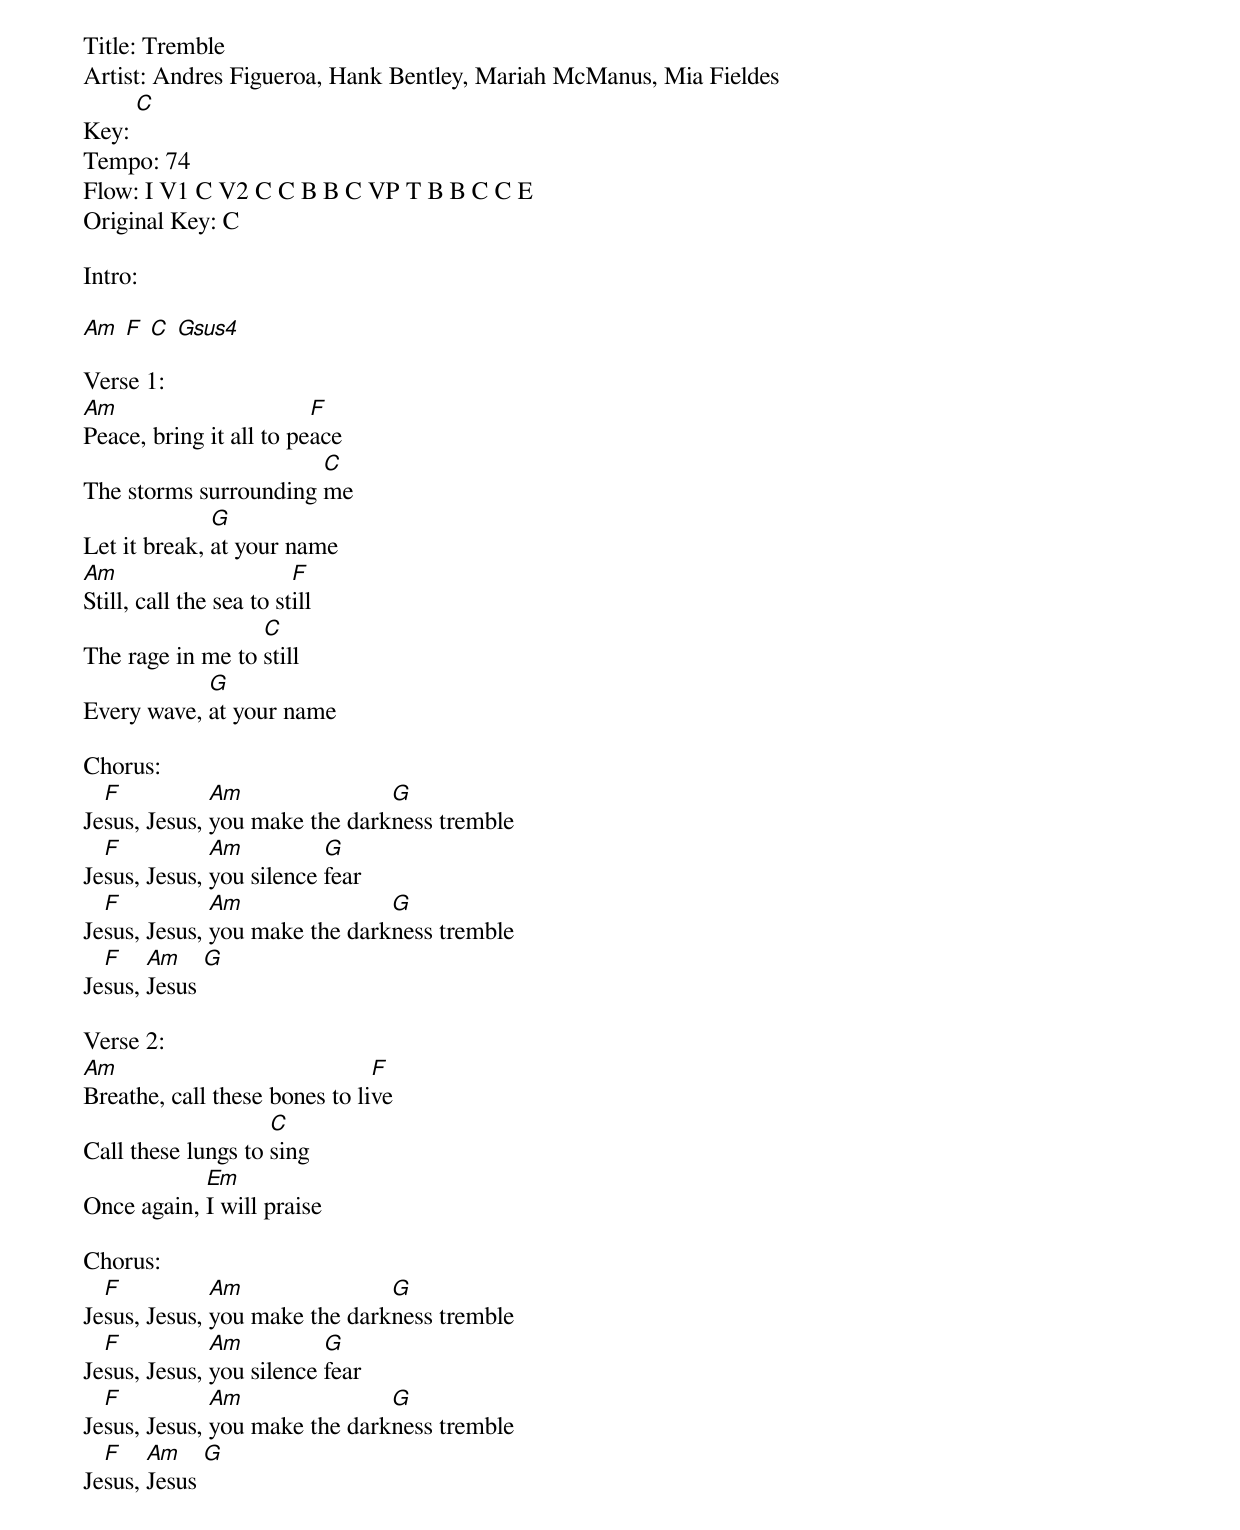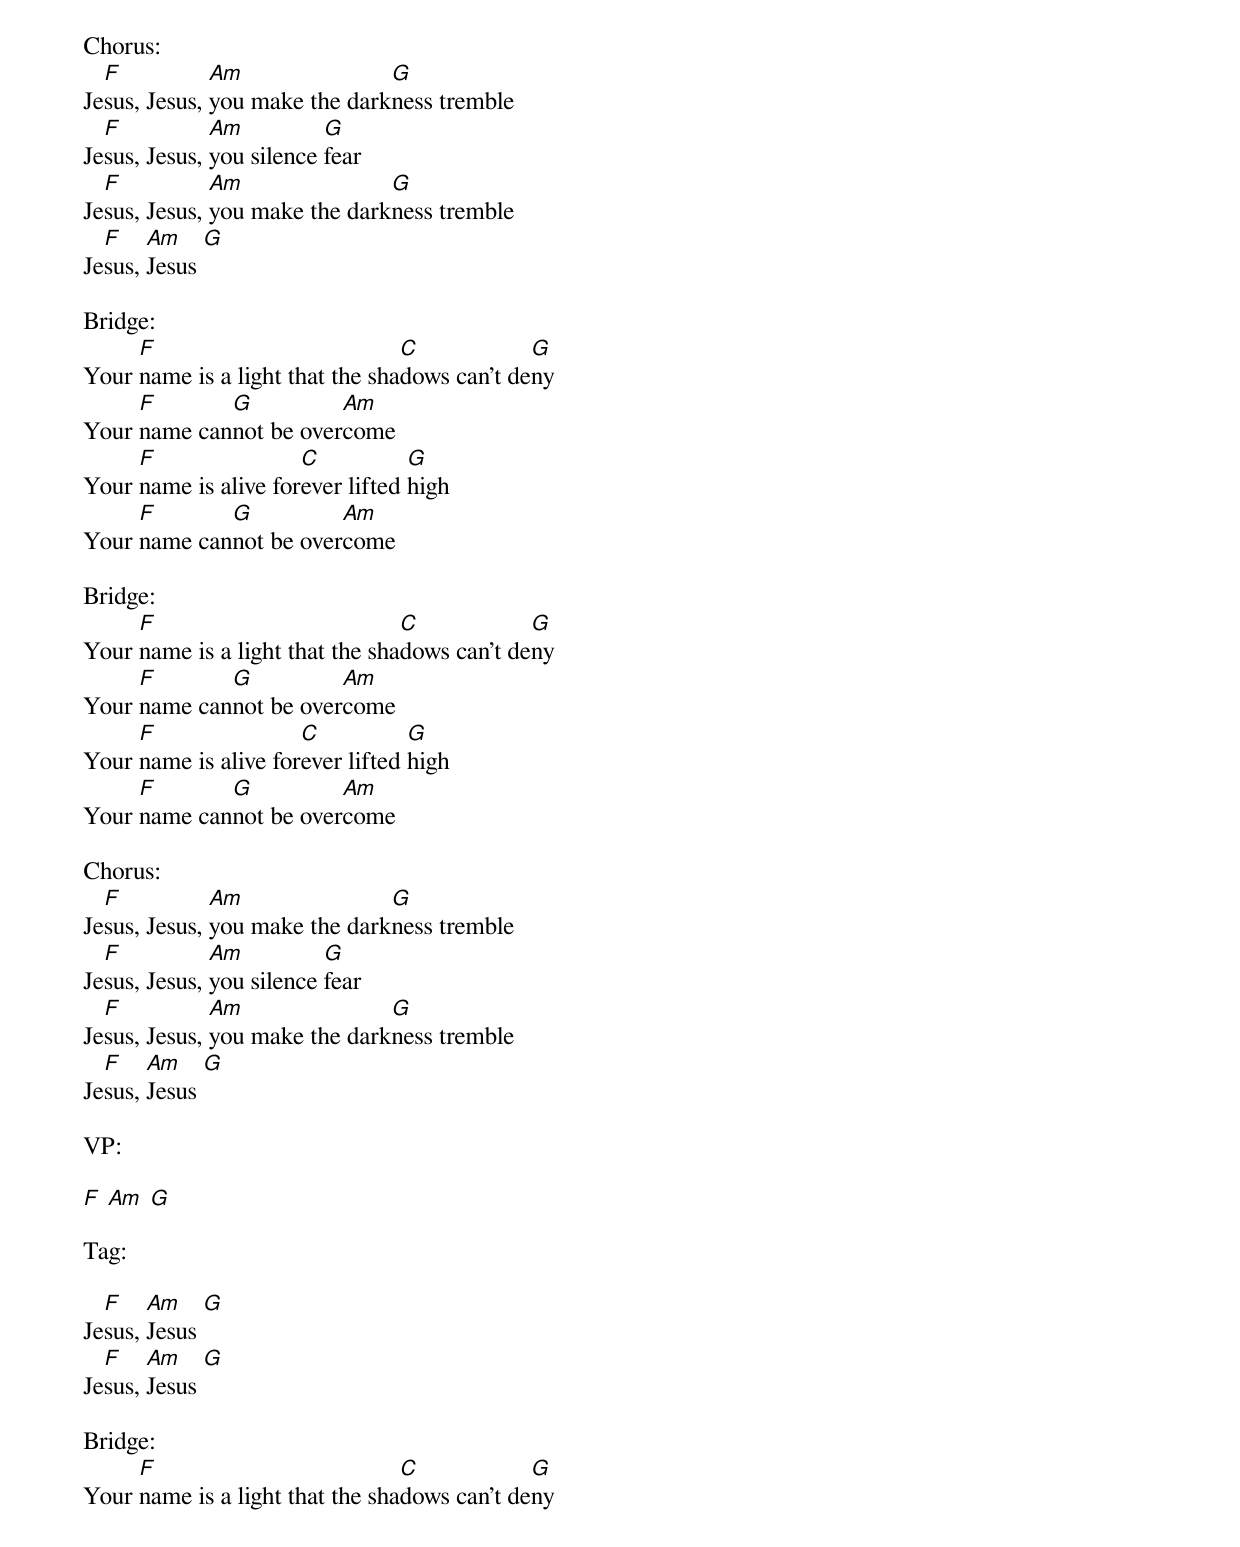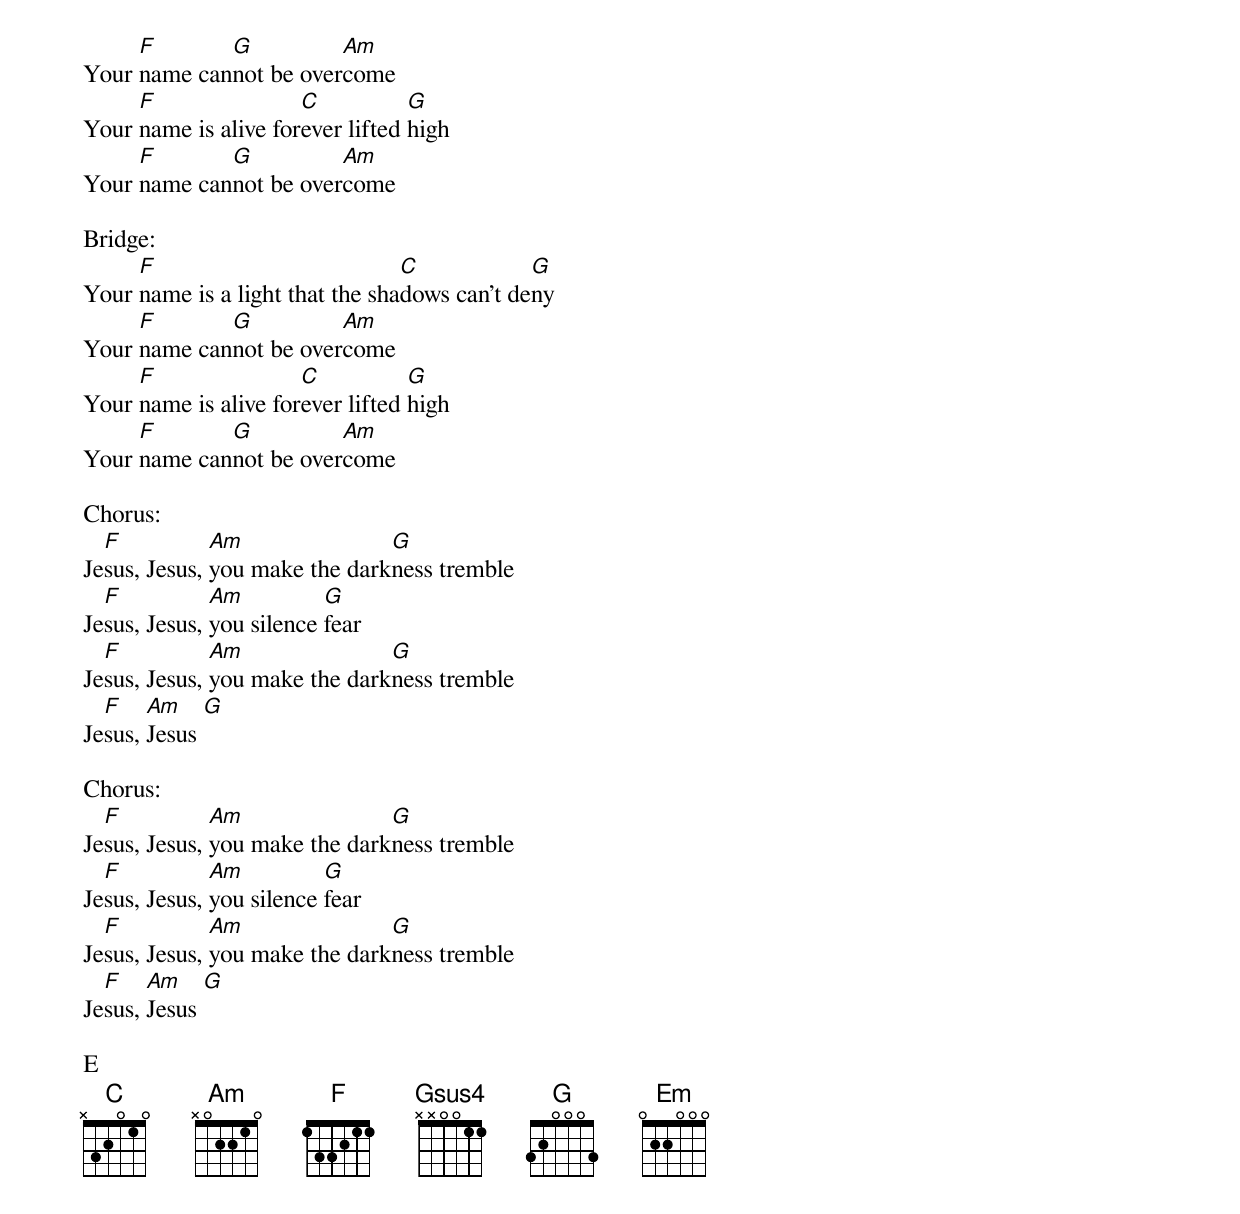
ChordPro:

Title: Tremble
Artist: Andres Figueroa, Hank Bentley, Mariah McManus, Mia Fieldes
Key: [C]
Tempo: 74
Flow: I V1 C V2 C C B B C VP T B B C C E
Original Key: C

Intro:

[Am] [F] [C] [Gsus4]

Verse 1:
[Am]Peace, bring it all to pe[F]ace
The storms surrounding [C]me
Let it break, [G]at your name
[Am]Still, call the sea to st[F]ill
The rage in me to [C]still
Every wave, [G]at your name

Chorus:
Je[F]sus, Jesus, [Am]you make the dark[G]ness tremble
Je[F]sus, Jesus, [Am]you silence [G]fear
Je[F]sus, Jesus, [Am]you make the dark[G]ness tremble
Je[F]sus, [Am]Jesus [G]

Verse 2:
[Am]Breathe, call these bones to li[F]ve
Call these lungs to [C]sing
Once again, [Em]I will praise

Chorus:
Je[F]sus, Jesus, [Am]you make the dark[G]ness tremble
Je[F]sus, Jesus, [Am]you silence [G]fear
Je[F]sus, Jesus, [Am]you make the dark[G]ness tremble
Je[F]sus, [Am]Jesus [G]

Chorus:
Je[F]sus, Jesus, [Am]you make the dark[G]ness tremble
Je[F]sus, Jesus, [Am]you silence [G]fear
Je[F]sus, Jesus, [Am]you make the dark[G]ness tremble
Je[F]sus, [Am]Jesus [G]

Bridge:
Your [F]name is a light that the sha[C]dows can’t de[G]ny
Your [F]name can[G]not be over[Am]come
Your [F]name is alive for[C]ever lifted [G]high
Your [F]name can[G]not be over[Am]come

Bridge:
Your [F]name is a light that the sha[C]dows can’t de[G]ny
Your [F]name can[G]not be over[Am]come
Your [F]name is alive for[C]ever lifted [G]high
Your [F]name can[G]not be over[Am]come

Chorus:
Je[F]sus, Jesus, [Am]you make the dark[G]ness tremble
Je[F]sus, Jesus, [Am]you silence [G]fear
Je[F]sus, Jesus, [Am]you make the dark[G]ness tremble
Je[F]sus, [Am]Jesus [G]

VP:

[F] [Am] [G]

Tag:

Je[F]sus, [Am]Jesus [G]
Je[F]sus, [Am]Jesus [G]

Bridge:
Your [F]name is a light that the sha[C]dows can’t de[G]ny
Your [F]name can[G]not be over[Am]come
Your [F]name is alive for[C]ever lifted [G]high
Your [F]name can[G]not be over[Am]come

Bridge:
Your [F]name is a light that the sha[C]dows can’t de[G]ny
Your [F]name can[G]not be over[Am]come
Your [F]name is alive for[C]ever lifted [G]high
Your [F]name can[G]not be over[Am]come

Chorus:
Je[F]sus, Jesus, [Am]you make the dark[G]ness tremble
Je[F]sus, Jesus, [Am]you silence [G]fear
Je[F]sus, Jesus, [Am]you make the dark[G]ness tremble
Je[F]sus, [Am]Jesus [G]

Chorus:
Je[F]sus, Jesus, [Am]you make the dark[G]ness tremble
Je[F]sus, Jesus, [Am]you silence [G]fear
Je[F]sus, Jesus, [Am]you make the dark[G]ness tremble
Je[F]sus, [Am]Jesus [G]

E
